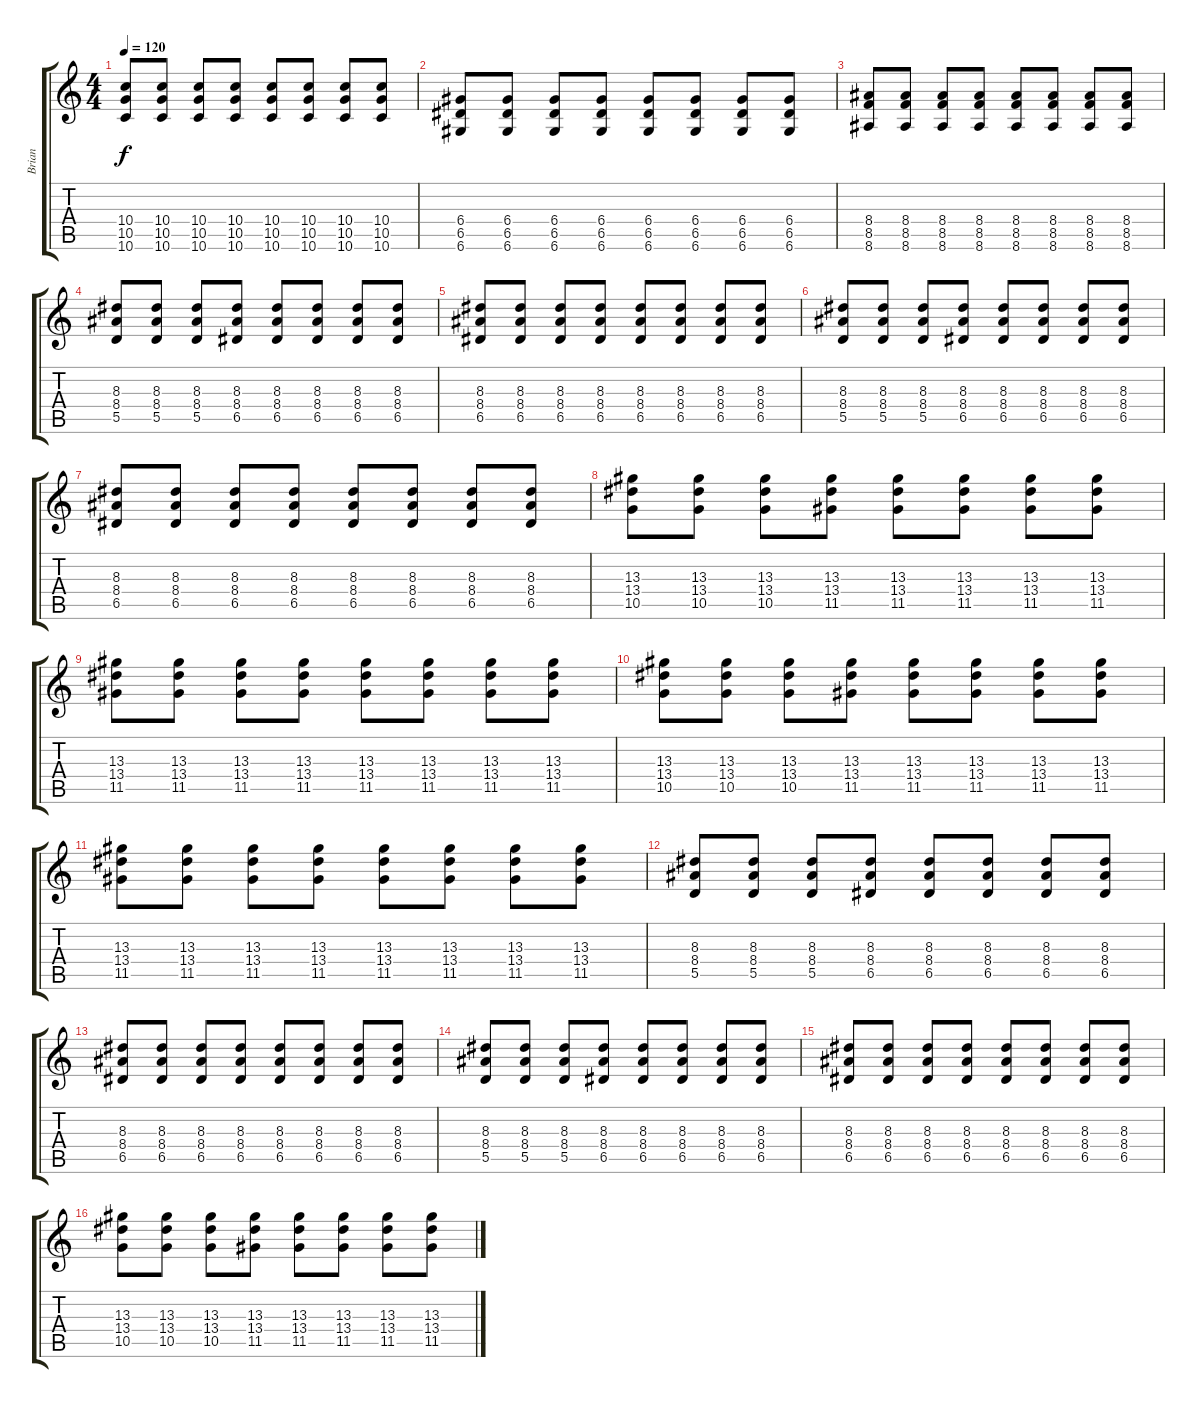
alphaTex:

\track ("Brian" "Brian") {instrument overdrivenguitar}
\staff {score tabs}
\tuning (E4 B3 G3 D3 A2 D2) {hide}
\ts (4 4)
\tempo 120
\clef g2
\ks c
(10.4 10.5 10.6).8{dy f} (10.4 10.5 10.6).8 (10.4 10.5 10.6).8 (10.4 10.5 10.6).8 (10.4 10.5 10.6).8 (10.4 10.5 10.6).8 (10.4 10.5 10.6).8 (10.4 10.5 10.6).8 |
(6.4 6.5 6.6).8 (6.4 6.5 6.6).8 (6.4 6.5 6.6).8 (6.4 6.5 6.6).8 (6.4 6.5 6.6).8 (6.4 6.5 6.6).8 (6.4 6.5 6.6).8 (6.4 6.5 6.6).8 |
(8.4 8.5 8.6).8 (8.4 8.5 8.6).8 (8.4 8.5 8.6).8 (8.4 8.5 8.6).8 (8.4 8.5 8.6).8 (8.4 8.5 8.6).8 (8.4 8.5 8.6).8 (8.4 8.5 8.6).8 |
(8.3 8.4 5.5).8 (8.3 8.4 5.5).8 (8.3 8.4 5.5).8 (8.3 8.4 6.5).8 (8.3 8.4 6.5).8 (8.3 8.4 6.5).8 (8.3 8.4 6.5).8 (8.3 8.4 6.5).8 |
(8.3 8.4 6.5).8 (8.3 8.4 6.5).8 (8.3 8.4 6.5).8 (8.3 8.4 6.5).8 (8.3 8.4 6.5).8 (8.3 8.4 6.5).8 (8.3 8.4 6.5).8 (8.3 8.4 6.5).8 |
(8.3 8.4 5.5).8 (8.3 8.4 5.5).8 (8.3 8.4 5.5).8 (8.3 8.4 6.5).8 (8.3 8.4 6.5).8 (8.3 8.4 6.5).8 (8.3 8.4 6.5).8 (8.3 8.4 6.5).8 |
(8.3 8.4 6.5).8 (8.3 8.4 6.5).8 (8.3 8.4 6.5).8 (8.3 8.4 6.5).8 (8.3 8.4 6.5).8 (8.3 8.4 6.5).8 (8.3 8.4 6.5).8 (8.3 8.4 6.5).8 |
(13.3 13.4 10.5).8 (13.3 13.4 10.5).8 (13.3 13.4 10.5).8 (13.3 13.4 11.5).8 (13.3 13.4 11.5).8 (13.3 13.4 11.5).8 (13.3 13.4 11.5).8 (13.3 13.4 11.5).8 |
(13.3 13.4 11.5).8 (13.3 13.4 11.5).8 (13.3 13.4 11.5).8 (13.3 13.4 11.5).8 (13.3 13.4 11.5).8 (13.3 13.4 11.5).8 (13.3 13.4 11.5).8 (13.3 13.4 11.5).8 |
(13.3 13.4 10.5).8 (13.3 13.4 10.5).8 (13.3 13.4 10.5).8 (13.3 13.4 11.5).8 (13.3 13.4 11.5).8 (13.3 13.4 11.5).8 (13.3 13.4 11.5).8 (13.3 13.4 11.5).8 |
(13.3 13.4 11.5).8 (13.3 13.4 11.5).8 (13.3 13.4 11.5).8 (13.3 13.4 11.5).8 (13.3 13.4 11.5).8 (13.3 13.4 11.5).8 (13.3 13.4 11.5).8 (13.3 13.4 11.5).8 |
(8.3 8.4 5.5).8 (8.3 8.4 5.5).8 (8.3 8.4 5.5).8 (8.3 8.4 6.5).8 (8.3 8.4 6.5).8 (8.3 8.4 6.5).8 (8.3 8.4 6.5).8 (8.3 8.4 6.5).8 |
(8.3 8.4 6.5).8 (8.3 8.4 6.5).8 (8.3 8.4 6.5).8 (8.3 8.4 6.5).8 (8.3 8.4 6.5).8 (8.3 8.4 6.5).8 (8.3 8.4 6.5).8 (8.3 8.4 6.5).8 |
(8.3 8.4 5.5).8 (8.3 8.4 5.5).8 (8.3 8.4 5.5).8 (8.3 8.4 6.5).8 (8.3 8.4 6.5).8 (8.3 8.4 6.5).8 (8.3 8.4 6.5).8 (8.3 8.4 6.5).8 |
(8.3 8.4 6.5).8 (8.3 8.4 6.5).8 (8.3 8.4 6.5).8 (8.3 8.4 6.5).8 (8.3 8.4 6.5).8 (8.3 8.4 6.5).8 (8.3 8.4 6.5).8 (8.3 8.4 6.5).8 |
(13.3 13.4 10.5).8 (13.3 13.4 10.5).8 (13.3 13.4 10.5).8 (13.3 13.4 11.5).8 (13.3 13.4 11.5).8 (13.3 13.4 11.5).8 (13.3 13.4 11.5).8 (13.3 13.4 11.5).8
